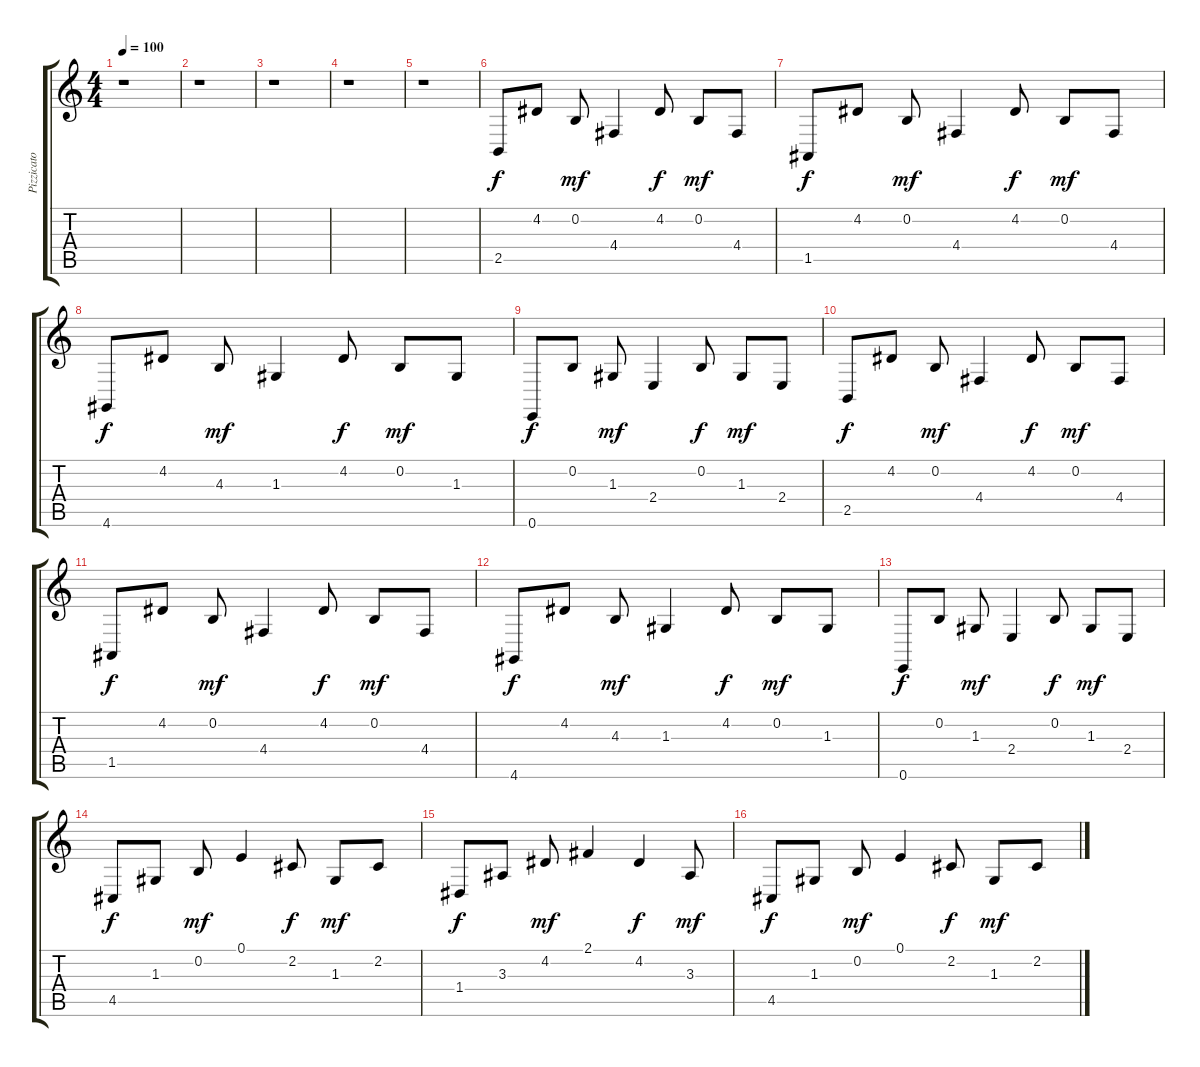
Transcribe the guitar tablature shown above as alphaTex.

\track ("Pizzicato" "Pizzicato") {instrument pizzicatostrings}
\staff {score tabs}
\tuning (E4 B3 G3 D3 A2 E2) {hide}
\ts (4 4)
\tempo 100
\clef g2
\ks c
r.1{dy f} |
r.1 |
r.1 |
r.1 |
r.1 |
2.5.8{volume 12 balance 15 instrument pizzicatostrings} 4.2.8 0.2.8{dy mf} 4.4.4 4.2.8{dy f} 0.2.8{dy mf} 4.4.8 |
1.5.8{dy f} 4.2.8 0.2.8{dy mf} 4.4.4 4.2.8{dy f} 0.2.8{dy mf} 4.4.8 |
4.6.8{dy f} 4.2.8 4.3.8{dy mf} 1.3.4 4.2.8{dy f} 0.2.8{dy mf} 1.3.8 |
0.6.8{dy f} 0.2.8 1.3.8{dy mf} 2.4.4 0.2.8{dy f} 1.3.8{dy mf} 2.4.8 |
2.5.8{dy f} 4.2.8 0.2.8{dy mf} 4.4.4 4.2.8{dy f} 0.2.8{dy mf} 4.4.8 |
1.5.8{dy f} 4.2.8 0.2.8{dy mf} 4.4.4 4.2.8{dy f} 0.2.8{dy mf} 4.4.8 |
4.6.8{dy f} 4.2.8 4.3.8{dy mf} 1.3.4 4.2.8{dy f} 0.2.8{dy mf} 1.3.8 |
0.6.8{dy f} 0.2.8 1.3.8{dy mf} 2.4.4 0.2.8{dy f} 1.3.8{dy mf} 2.4.8 |
4.5.8{dy f} 1.3.8 0.2.8{dy mf} 0.1.4 2.2.8{dy f} 1.3.8{dy mf} 2.2.8 |
1.4.8{dy f} 3.3.8 4.2.8{dy mf} 2.1.4 4.2.4{dy f} 3.3.8{dy mf} |
4.5.8{dy f} 1.3.8 0.2.8{dy mf} 0.1.4 2.2.8{dy f} 1.3.8{dy mf} 2.2.8
